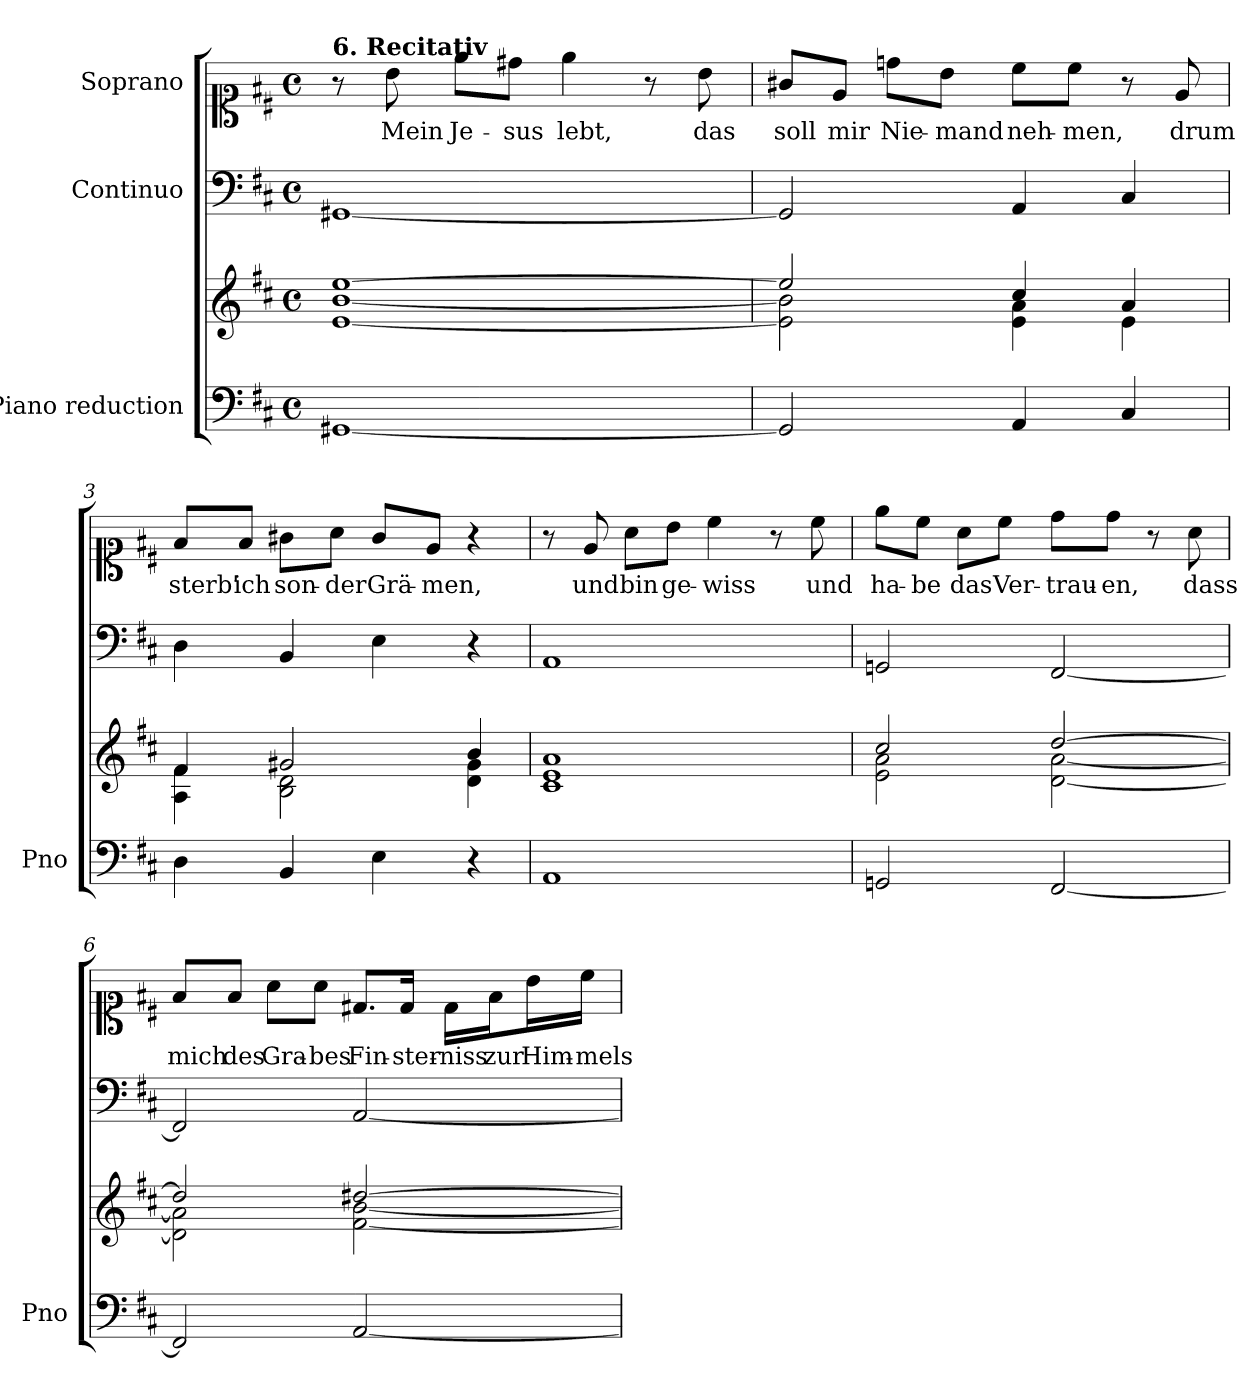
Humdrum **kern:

**kern	**kern	**kern	**kern	**text
*part3	*part3	*part2	*part1	*part1
*staff4	*staff3	*staff2	*staff1	*staff1
*I"Piano reduction	*	*I"Continuo	*I"Soprano	*
*I'Pno	*	*	*	*
*stria5	*stria5	*	*	*
*clefF4	*clefG2	*clefF4	*clefC1	*
*k[f#c#]	*k[f#c#]	*k[f#c#]	*k[f#c#]	*
*M4/4	*M4/4	*M4/4	*M4/4	*
*met(c)	*met(c)	*met(c)	*met(c)	*
=1	=1	=1	=1	=1
*	*^	*	*	*
!	!	!	!	!LO:TX:a:B:t=6. Recitativ	!
[1GG#X	[1ee	[1e [1b	[1GG#X	8r	.
!	!	!	!	!	!LO:LY:b
.	.	.	.	8b\	Mein
!	!	!	!	!	!LO:LY:b
.	.	.	.	8ee\L	Je-
!	!	!	!	!	!LO:LY:b
.	.	.	.	8dd#X\J	-sus
!	!	!	!	!	!LO:LY:b
.	.	.	.	4ee\	lebt,
.	.	.	.	8r	.
!	!	!	!	!	!LO:LY:b
.	.	.	.	8b\	das
=2	=2	=2	=2	=2	=2
!	!	!	!	!	!LO:LY:b
2GG#/]	2ee/]	2e\] 2b\]	2GG#/]	8g#X/L	soll
!	!	!	!	!	!LO:LY:b
.	.	.	.	8e/J	mir
!	!	!	!	!	!LO:LY:b
.	.	.	.	8ddn\L	Nie-
!	!	!	!	!	!LO:LY:b
.	.	.	.	8b\J	-mand
!	!	!	!	!	!LO:LY:b
4AA/	4cc#/	4e\ 4a\	4AA/	8cc#\L	neh-
!	!	!	!	!	!LO:LY:b
.	.	.	.	8cc#\J	-men,
4C#/	4a/	4e\	4C#/	8r	.
!	!	!	!	!	!LO:LY:b
.	.	.	.	8e/	drum
=3	=3	=3	=3	=3	=3
!	!	!	!	!	!LO:LY:b
4D\	4f#/	4A\ 4f#\	4D\	8f#/L	sterb'
!	!	!	!	!	!LO:LY:b
.	.	.	.	8f#/J	ich
!	!	!	!	!	!LO:LY:b
4BB/	2g#X/	2B\ 2d\	4BB/	8g#X\L	son-
!	!	!	!	!	!LO:LY:b
.	.	.	.	8a\J	-der
!	!	!	!	!	!LO:LY:b
4E\	.	.	4E\	8g#/L	Grä-
!	!	!	!	!	!LO:LY:b
.	.	.	.	8e/J	-men,
4r	4b/	4d\ 4g#\	4r	4r	.
!!LO:LB:g=z
=4	=4	=4	=4	=4	=4
1AA	1a	1c# 1e	1AA	8r	.
!	!	!	!	!	!LO:LY:b
.	.	.	.	8e/	und
!	!	!	!	!	!LO:LY:b
.	.	.	.	8a\L	bin
!	!	!	!	!	!LO:LY:b
.	.	.	.	8b\J	ge-
!	!	!	!	!	!LO:LY:b
.	.	.	.	4cc#\	-wiss
.	.	.	.	8r	.
!	!	!	!	!	!LO:LY:b
.	.	.	.	8cc#\	und
=5	=5	=5	=5	=5	=5
!	!	!	!	!	!LO:LY:b
2GGn/	2cc#/	2e\ 2a\	2GGn/	8ee\L	ha-
!	!	!	!	!	!LO:LY:b
.	.	.	.	8cc#\J	-be
!	!	!	!	!	!LO:LY:b
.	.	.	.	8a\L	das
!	!	!	!	!	!LO:LY:b
.	.	.	.	8cc#\J	Ver-
!	!	!	!	!	!LO:LY:b
[2FF#/	[2dd/	[2d\ [2a\	[2FF#/	8dd\L	-trau-
!	!	!	!	!	!LO:LY:b
.	.	.	.	8dd\J	-en,
.	.	.	.	8r	.
!	!	!	!	!	!LO:LY:b
.	.	.	.	8a\	dass
=6	=6	=6	=6	=6	=6
!	!	!	!	!	!LO:LY:b
2FF#/]	2dd/]	2d\] 2a\]	2FF#/]	8f#/L	mich
!	!	!	!	!	!LO:LY:b
.	.	.	.	8f#/J	des
!	!	!	!	!	!LO:LY:b
.	.	.	.	8a\L	Gra-
!	!	!	!	!	!LO:LY:b
.	.	.	.	8a\J	-bes
!	!	!	!	!	!LO:LY:b
[2AA/	[2dd#X/	[2f#\ [2b\	[2AA/	8.d#X/L	Fin-
!	!	!	!	!	!LO:LY:b
.	.	.	.	16d#/Jk	-ster-
!	!	!	!	!	!LO:LY:b
.	.	.	.	16d#\LL	-niss
!	!	!	!	!	!LO:LY:b
.	.	.	.	16f#\J	zur
!	!	!	!	!	!LO:LY:b
.	.	.	.	16b\L	Him-
!	!	!	!	!	!LO:LY:b
.	.	.	.	16cc#\JJ	-mels-
*	*v	*v	*	*	*
=	=	=	=	=
*-	*-	*-	*-	*-
